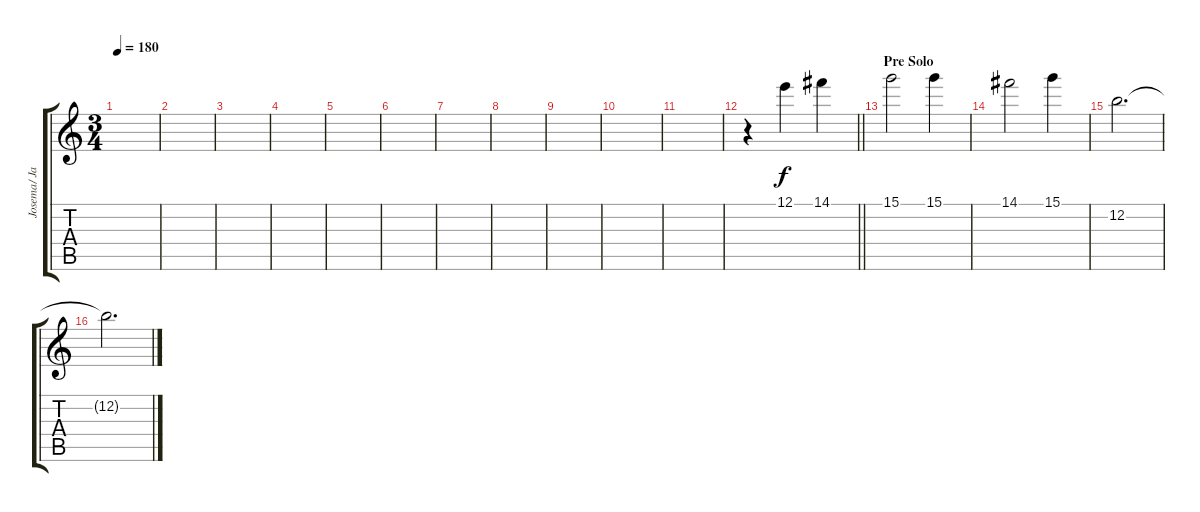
\track ("Josema/ Javi (Morphwiz)" "Josema/ Ja") {instrument flute}
\staff {score tabs}
\tuning (E5 B4 G4 D4 A3 E3) {hide}
\ts (3 4)
\tempo 180
\clef g2
\ks c
|
|
|
|
|
|
|
|
|
|
|
\barLineRight lightlight
r.4 12.1.4{instrument whistle} 14.1.4 |
\section ("" "Pre Solo")
15.1.2 15.1.4 |
14.1.2 15.1.4 |
12.2.2{d} |
12.2{t}.2{d}
